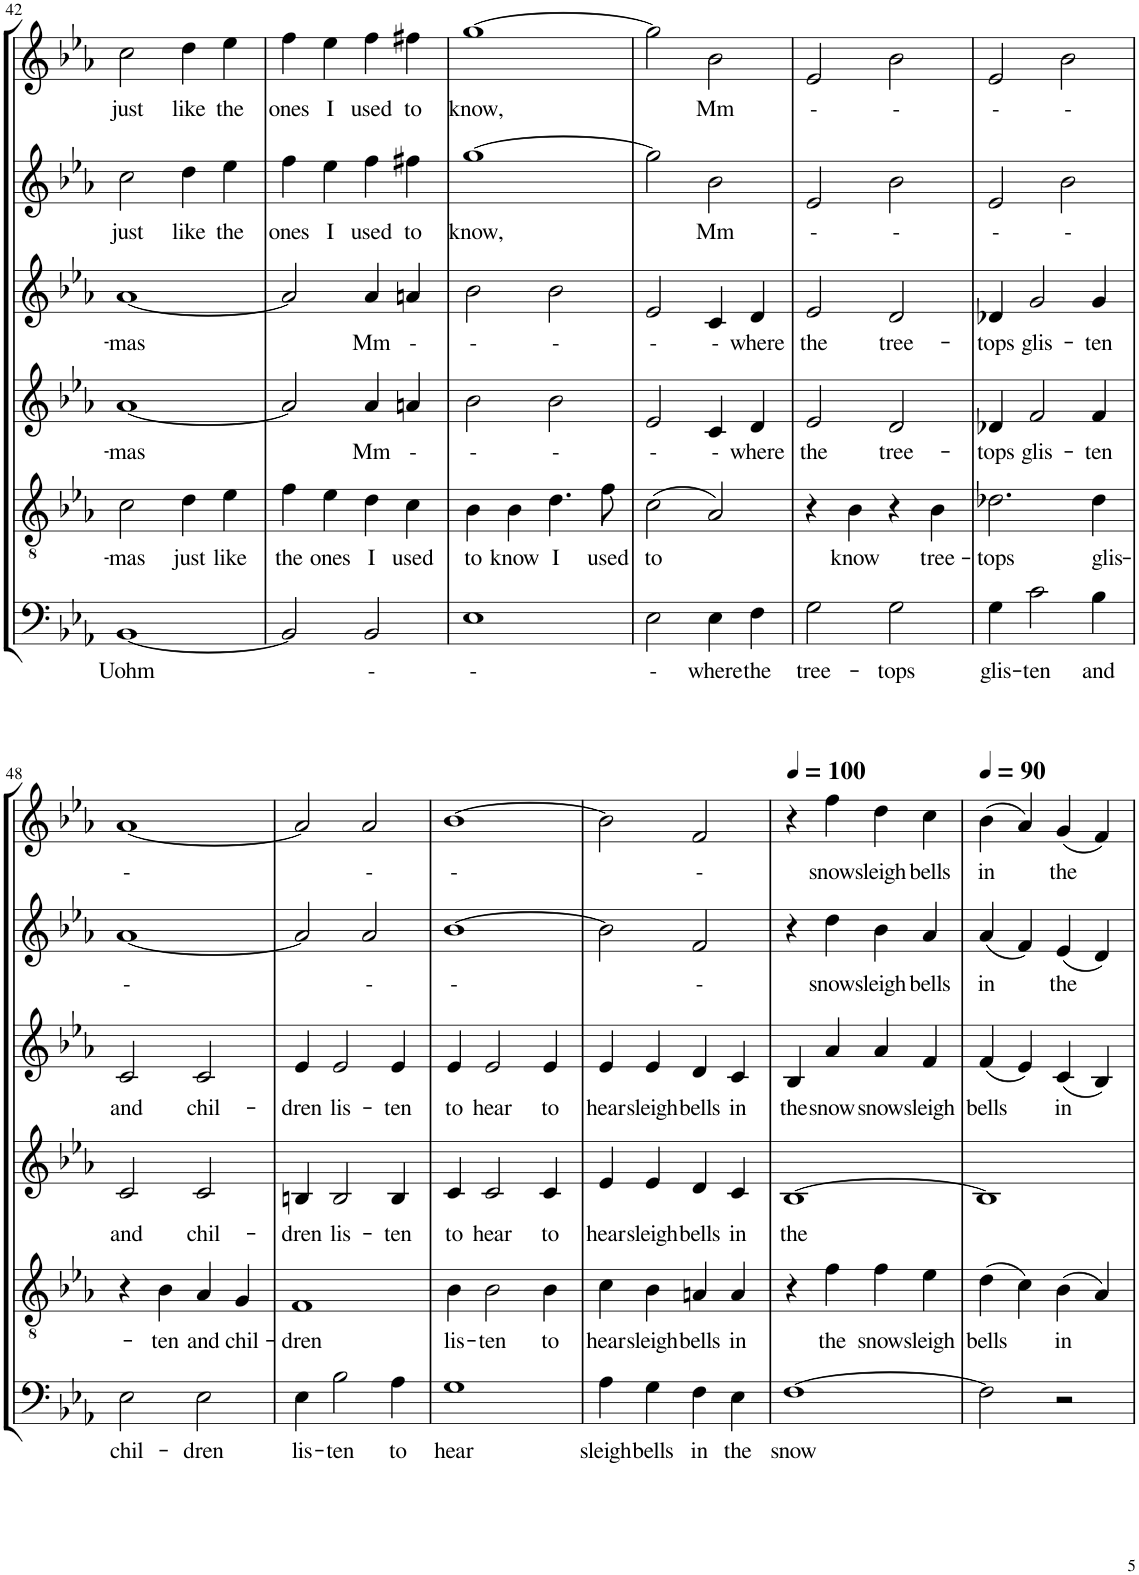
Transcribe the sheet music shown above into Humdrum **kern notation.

**kern	**text	**kern	**text	**kern	**text	**kern	**text	**kern	**text	**kern	**text
*part6	*part6	*part5	*part5	*part4	*part4	*part3	*part3	*part2	*part2	*part1	*part1
*staff6	*staff6	*staff5	*staff5	*staff4	*staff4	*staff3	*staff3	*staff2	*staff2	*staff1	*staff1
*I"Bassi	*	*I"Tenori	*	*I"Contralti II	*	*I"Contralti I	*	*I"Soprani II	*	*I"Soprani I	*
!!LO:PB:g=z
*clefF4	*	*clefGv2	*	*clefG2	*	*clefG2	*	*clefG2	*	*clefG2	*
*	*	*	*	*	*	*	*	*Trd1c2	*	*Trd1c2	*
*k[b-e-a-]	*	*k[b-e-a-]	*	*k[b-e-a-]	*	*k[b-e-a-]	*	*k[b-e-a-]	*	*k[b-e-a-]	*
*E-:	*	*E-:	*	*E-:	*	*E-:	*	*E-:	*	*E-:	*
*M4/4	*	*M4/4	*	*M4/4	*	*M4/4	*	*M4/4	*	*M4/4	*
=42	=42	=42	=42	=42	=42	=42	=42	=42	=42	=42	=42
!	!LO:LY:b	!	!LO:LY:b	!	!LO:LY:b	!	!LO:LY:b	!	!LO:LY:b	!	!LO:LY:b
[1BB-	Uohm	2c\	-mas	[1a-	-mas	[1a-	-mas	2cc\	just	2cc\	just
!	!	!	!LO:LY:b	!	!	!	!	!	!LO:LY:b	!	!LO:LY:b
.	.	4d\	just	.	.	.	.	4dd\	like	4dd\	like
!	!	!	!LO:LY:b	!	!	!	!	!	!LO:LY:b	!	!LO:LY:b
.	.	4e-\	like	.	.	.	.	4ee-\	the	4ee-\	the
=43	=43	=43	=43	=43	=43	=43	=43	=43	=43	=43	=43
!	!	!	!LO:LY:b	!	!	!	!	!	!LO:LY:b	!	!LO:LY:b
2BB-/]	.	4f\	the	2a-/]	.	2a-/]	.	4ff\	ones	4ff\	ones
!	!	!	!LO:LY:b	!	!	!	!	!	!LO:LY:b	!	!LO:LY:b
.	.	4e-\	ones	.	.	.	.	4ee-\	I	4ee-\	I
!	!LO:LY:b	!	!LO:LY:b	!	!LO:LY:b	!	!LO:LY:b	!	!LO:LY:b	!	!LO:LY:b
2BB-/	-	4d\	I	4a-/	Mm	4a-/	Mm	4ff\	used	4ff\	used
!	!	!	!LO:LY:b	!	!LO:LY:b	!	!LO:LY:b	!	!LO:LY:b	!	!LO:LY:b
.	.	4c\	used	4an/	-	4an/	-	4ff#X\	to	4ff#X\	to
=44	=44	=44	=44	=44	=44	=44	=44	=44	=44	=44	=44
!	!LO:LY:b	!	!LO:LY:b	!	!LO:LY:b	!	!LO:LY:b	!	!LO:LY:b	!	!LO:LY:b
1E-	-	4B-\	to	2b-\	-	2b-\	-	[1gg	know,	[1gg	know,
!	!	!	!LO:LY:b	!	!	!	!	!	!	!	!
.	.	4B-\	know	.	.	.	.	.	.	.	.
!	!	!	!LO:LY:b	!	!LO:LY:b	!	!LO:LY:b	!	!	!	!
.	.	4.d\	I	2b-\	-	2b-\	-	.	.	.	.
!	!	!	!LO:LY:b	!	!	!	!	!	!	!	!
.	.	8f\	used	.	.	.	.	.	.	.	.
=45	=45	=45	=45	=45	=45	=45	=45	=45	=45	=45	=45
!	!LO:LY:b	!	!LO:LY:b	!	!LO:LY:b	!	!LO:LY:b	!	!	!	!
2E-\	-	(2c\	to	2e-/	-	2e-/	-	2gg\]	.	2gg\]	.
!	!LO:LY:b	!	!	!	!LO:LY:b	!	!LO:LY:b	!	!LO:LY:b	!	!LO:LY:b
4E-\	where	2A-/)	.	4c/	-	4c/	-	2b-\	Mm	2b-\	Mm
!	!LO:LY:b	!	!	!	!LO:LY:b	!	!LO:LY:b	!	!	!	!
4F\	the	.	.	4d/	where	4d/	where	.	.	.	.
=46	=46	=46	=46	=46	=46	=46	=46	=46	=46	=46	=46
!	!LO:LY:b	!	!	!	!LO:LY:b	!	!LO:LY:b	!	!LO:LY:b	!	!LO:LY:b
2G\	tree-	4r	.	2e-/	the	2e-/	the	2e-/	-	2e-/	-
!	!	!	!LO:LY:b	!	!	!	!	!	!	!	!
.	.	4B-\	know	.	.	.	.	.	.	.	.
!	!LO:LY:b	!	!	!	!LO:LY:b	!	!LO:LY:b	!	!LO:LY:b	!	!LO:LY:b
2G\	-tops	4r	.	2d/	tree-	2d/	tree-	2b-\	-	2b-\	-
!	!	!	!LO:LY:b	!	!	!	!	!	!	!	!
.	.	4B-\	tree-	.	.	.	.	.	.	.	.
=47	=47	=47	=47	=47	=47	=47	=47	=47	=47	=47	=47
!	!LO:LY:b	!	!LO:LY:b	!	!LO:LY:b	!	!LO:LY:b	!	!LO:LY:b	!	!LO:LY:b
4G\	glis-	2.d-X\	-tops	4d-X/	-tops	4d-X/	-tops	2e-/	-	2e-/	-
!	!LO:LY:b	!	!	!	!LO:LY:b	!	!LO:LY:b	!	!	!	!
2c\	-ten	.	.	2f/	glis-	2g/	glis-	.	.	.	.
!	!	!	!	!	!	!	!	!	!LO:LY:b	!	!LO:LY:b
.	.	.	.	.	.	.	.	2b-\	-	2b-\	-
!	!LO:LY:b	!	!LO:LY:b	!	!LO:LY:b	!	!LO:LY:b	!	!	!	!
4B-\	and	4d-\	glis-	4f/	-ten	4g/	-ten	.	.	.	.
!!LO:LB:g=z
=48	=48	=48	=48	=48	=48	=48	=48	=48	=48	=48	=48
!	!LO:LY:b	!	!	!	!LO:LY:b	!	!LO:LY:b	!	!LO:LY:b	!	!LO:LY:b
2E-\	chil-	4r	.	2c/	and	2c/	and	[1a-	-	[1a-	-
!	!	!	!LO:LY:b	!	!	!	!	!	!	!	!
.	.	4B-\	-ten	.	.	.	.	.	.	.	.
!	!LO:LY:b	!	!LO:LY:b	!	!LO:LY:b	!	!LO:LY:b	!	!	!	!
2E-\	-dren	4A-/	and	2c/	chil-	2c/	chil-	.	.	.	.
!	!	!	!LO:LY:b	!	!	!	!	!	!	!	!
.	.	4G/	chil-	.	.	.	.	.	.	.	.
=49	=49	=49	=49	=49	=49	=49	=49	=49	=49	=49	=49
!	!LO:LY:b	!	!LO:LY:b	!	!LO:LY:b	!	!LO:LY:b	!	!	!	!
4E-\	lis-	1F	-dren	4Bn/	-dren	4e-/	-dren	2a-/]	.	2a-/]	.
!	!LO:LY:b	!	!	!	!LO:LY:b	!	!LO:LY:b	!	!	!	!
2B-\	-ten	.	.	2B/	lis-	2e-/	lis-	.	.	.	.
!	!	!	!	!	!	!	!	!	!LO:LY:b	!	!LO:LY:b
.	.	.	.	.	.	.	.	2a-/	-	2a-/	-
!	!LO:LY:b	!	!	!	!LO:LY:b	!	!LO:LY:b	!	!	!	!
4A-\	to	.	.	4B/	-ten	4e-/	-ten	.	.	.	.
=50	=50	=50	=50	=50	=50	=50	=50	=50	=50	=50	=50
!	!LO:LY:b	!	!LO:LY:b	!	!LO:LY:b	!	!LO:LY:b	!	!LO:LY:b	!	!LO:LY:b
1G	hear	4B-\	lis-	4c/	to	4e-/	to	[1b-	-	[1b-	-
!	!	!	!LO:LY:b	!	!LO:LY:b	!	!LO:LY:b	!	!	!	!
.	.	2B-\	-ten	2c/	hear	2e-/	hear	.	.	.	.
!	!	!	!LO:LY:b	!	!LO:LY:b	!	!LO:LY:b	!	!	!	!
.	.	4B-\	to	4c/	to	4e-/	to	.	.	.	.
=51	=51	=51	=51	=51	=51	=51	=51	=51	=51	=51	=51
!	!LO:LY:b	!	!LO:LY:b	!	!LO:LY:b	!	!LO:LY:b	!	!	!	!
4A-\	sleigh	4c\	hear	4e-/	hear	4e-/	hear	2b-\]	.	2b-\]	.
!	!LO:LY:b	!	!LO:LY:b	!	!LO:LY:b	!	!LO:LY:b	!	!	!	!
4G\	bells	4B-\	sleigh	4e-/	sleigh	4e-/	sleigh	.	.	.	.
!	!LO:LY:b	!	!LO:LY:b	!	!LO:LY:b	!	!LO:LY:b	!	!LO:LY:b	!	!LO:LY:b
4F\	in	4An/	bells	4d/	bells	4d/	bells	2f/	-	2f/	-
!	!LO:LY:b	!	!LO:LY:b	!	!LO:LY:b	!	!LO:LY:b	!	!	!	!
4E-\	the	4A/	in	4c/	in	4c/	in	.	.	.	.
=52	=52	=52	=52	=52	=52	=52	=52	=52	=52	=52	=52
*	*	*	*	*	*	*	*	*	*	*MM100	*
!	!LO:LY:b	!	!	!	!LO:LY:b	!	!LO:LY:b	!	!	!	!
[1F	snow	4r	.	[1B-	the	4B-/	the	4r	.	4r	.
!	!	!	!LO:LY:b	!	!	!	!LO:LY:b	!	!LO:LY:b	!	!LO:LY:b
.	.	4f\	the	.	.	4a-/	snow	4dd\	snow	4ff\	snow
!	!	!	!LO:LY:b	!	!	!	!LO:LY:b	!	!LO:LY:b	!	!LO:LY:b
.	.	4f\	snow	.	.	4a-/	snow	4b-\	sleigh	4dd\	sleigh
!	!	!	!LO:LY:b	!	!	!	!LO:LY:b	!	!LO:LY:b	!	!LO:LY:b
.	.	4e-\	sleigh	.	.	4f/	sleigh	4a-/	bells	4cc\	bells
=53	=53	=53	=53	=53	=53	=53	=53	=53	=53	=53	=53
*	*	*	*	*	*	*	*	*	*	*MM90	*
!	!	!	!LO:LY:b	!	!	!	!LO:LY:b	!	!LO:LY:b	!	!LO:LY:b
2F\]	.	(4d\	bells	1B-]	.	(4f/	bells	(4a-/	in	(4b-\	in
.	.	4c\)	.	.	.	4e-/)	.	4f/)	.	4a-/)	.
!	!	!	!LO:LY:b	!	!	!	!LO:LY:b	!	!LO:LY:b	!	!LO:LY:b
2r	.	(4B-\	in	.	.	(4c/	in	(4e-/	the	(4g/	the
.	.	4A-/)	.	.	.	4B-/)	.	4d/)	.	4f/)	.
=	=	=	=	=	=	=	=	=	=	=	=
*-	*-	*-	*-	*-	*-	*-	*-	*-	*-	*-	*-
